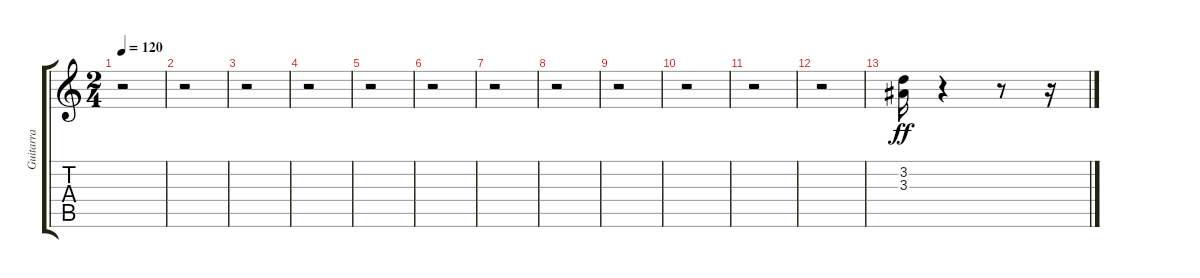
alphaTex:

\track ("Guitarra" "Guitarra") {instrument overdrivenguitar}
\staff {score tabs}
\tuning (E4 B3 G3 D3 A2 E2) {hide}
\ts (2 4)
\tempo 120
\clef g2
\ks c
r.2{dy f} |
r.2 |
r.2 |
r.2 |
r.2 |
r.2 |
r.2 |
r.2 |
r.2 |
r.2 |
r.2 |
r.2 |
(3.2 3.3).16{dy ff} r.4 r.8 r.16
